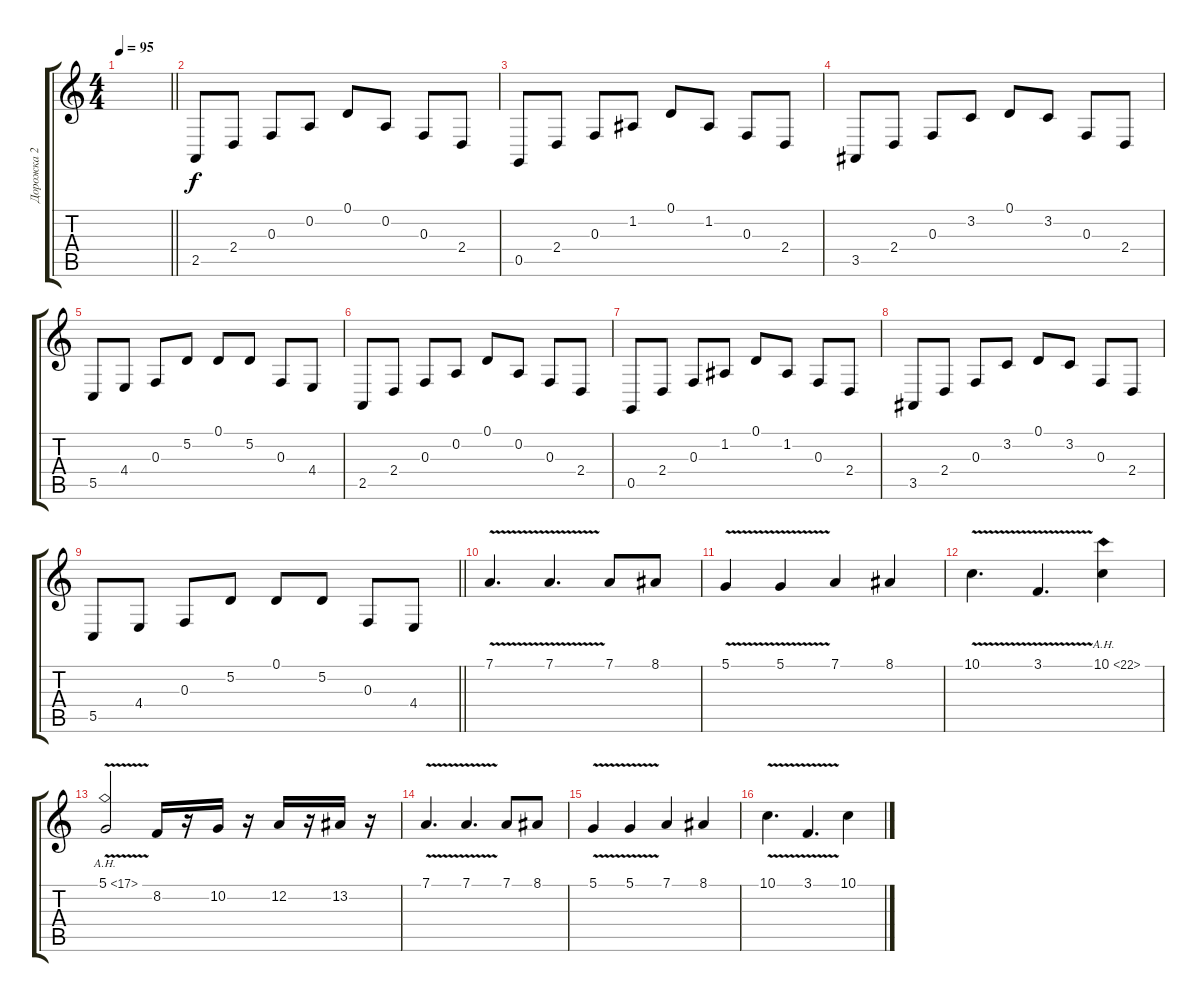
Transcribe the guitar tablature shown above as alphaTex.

\track ("Дорожка 2" "Дорожка 2") {instrument tremolostrings}
\staff {score tabs}
\tuning (D4 A3 F3 C3 G2 C2) {hide}
\ts (4 4)
\tempo 95
\clef g2
\barLineRight lightlight
\ks c
|
\section ("" "")
2.5.8{instrument acousticguitarsteel} 2.4.8 0.3.8 0.2.8 0.1.8 0.2.8 0.3.8 2.4.8 |
0.5.8 2.4.8 0.3.8 1.2.8 0.1.8 1.2.8 0.3.8 2.4.8 |
3.5.8 2.4.8 0.3.8 3.2.8 0.1.8 3.2.8 0.3.8 2.4.8 |
5.5.8 4.4.8 0.3.8 5.2.8 0.1.8 5.2.8 0.3.8 4.4.8 |
2.5.8 2.4.8 0.3.8 0.2.8 0.1.8 0.2.8 0.3.8 2.4.8 |
0.5.8 2.4.8 0.3.8 1.2.8 0.1.8 1.2.8 0.3.8 2.4.8 |
3.5.8 2.4.8 0.3.8 3.2.8 0.1.8 3.2.8 0.3.8 2.4.8 |
\barLineRight lightlight
5.5.8 4.4.8 0.3.8 5.2.8 0.1.8 5.2.8 0.3.8 4.4.8 |
\section ("" "")
7.1{v}.4{d} 7.1{v}.4{d} 7.1.8 8.1.8 |
5.1{v}.4 5.1{v}.4 7.1.4 8.1.4 |
10.1{v}.4{d} 3.1{v}.4{d} 10.1{ah 12}.4 |
5.1{ah 12 v}.2 8.2.16 r.16 10.2.16 r.16 12.2.16 r.16 13.2.16 r.16 |
7.1{v}.4{d} 7.1{v}.4{d} 7.1.8 8.1.8 |
5.1{v}.4 5.1{v}.4 7.1.4 8.1.4 |
10.1{v}.4{d} 3.1{v}.4{d} 10.1.4
